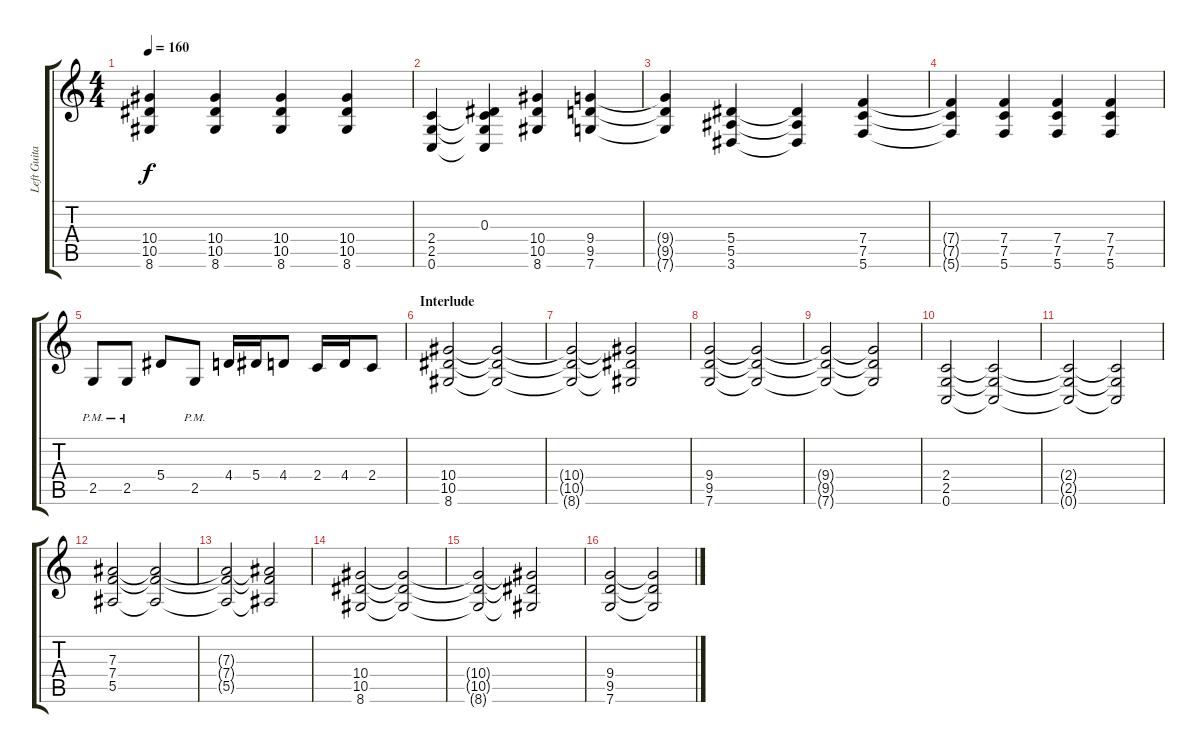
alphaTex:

\track ("Left Guitar" "Left Guita") {instrument distortionguitar}
\staff {score tabs}
\tuning (C4 G3 Eb3 Bb2 F2 C2) {hide}
\ts (4 4)
\tempo 160
\clef g2
\ks c
(10.4 10.5 8.6).4{dy f} (10.4 10.5 8.6).4 (10.4 10.5 8.6).4 (10.4 10.5 8.6).4 |
(2.4 2.5 0.6).4 (0.3 2.4{t} 2.5{t} 0.6{t}).4 (10.4 10.5 8.6).4 (9.4 9.5 7.6).4 |
(9.4{t} 9.5{t} 7.6{t}).4 (5.4 5.5 3.6).4 (5.4{t} 5.5{t} 3.6{t}).4 (7.4 7.5 5.6).4 |
(7.4{t} 7.5{t} 5.6{t}).4 (7.4 7.5 5.6).4 (7.4 7.5 5.6).4 (7.4 7.5 5.6).4 |
2.5{pm}.8 2.5{pm}.8 5.4.8 2.5{pm}.8 4.4.16 5.4.16 4.4.8 2.4.16 4.4.16 2.4.8 |
\section ("" "Interlude")
(10.4 10.5 8.6).2 (10.4{t} 10.5{t} 8.6{t}).2 |
(10.4{t} 10.5{t} 8.6{t}).2 (10.4{t} 10.5{t} 8.6{t}).2 |
(9.4 9.5 7.6).2 (9.4{t} 9.5{t} 7.6{t}).2 |
(9.4{t} 9.5{t} 7.6{t}).2 (9.4{t} 9.5{t} 7.6{t}).2 |
(2.4 2.5 0.6).2 (2.4{t} 2.5{t} 0.6{t}).2 |
(2.4{t} 2.5{t} 0.6{t}).2 (2.4{t} 2.5{t} 0.6{t}).2 |
(7.3 7.4 5.5).2 (7.3{t} 7.4{t} 5.5{t}).2 |
(7.3{t} 7.4{t} 5.5{t}).2 (7.3{t} 7.4{t} 5.5{t}).2 |
(10.4 10.5 8.6).2 (10.4{t} 10.5{t} 8.6{t}).2 |
(10.4{t} 10.5{t} 8.6{t}).2 (10.4{t} 10.5{t} 8.6{t}).2 |
(9.4 9.5 7.6).2 (9.4{t} 9.5{t} 7.6{t}).2
